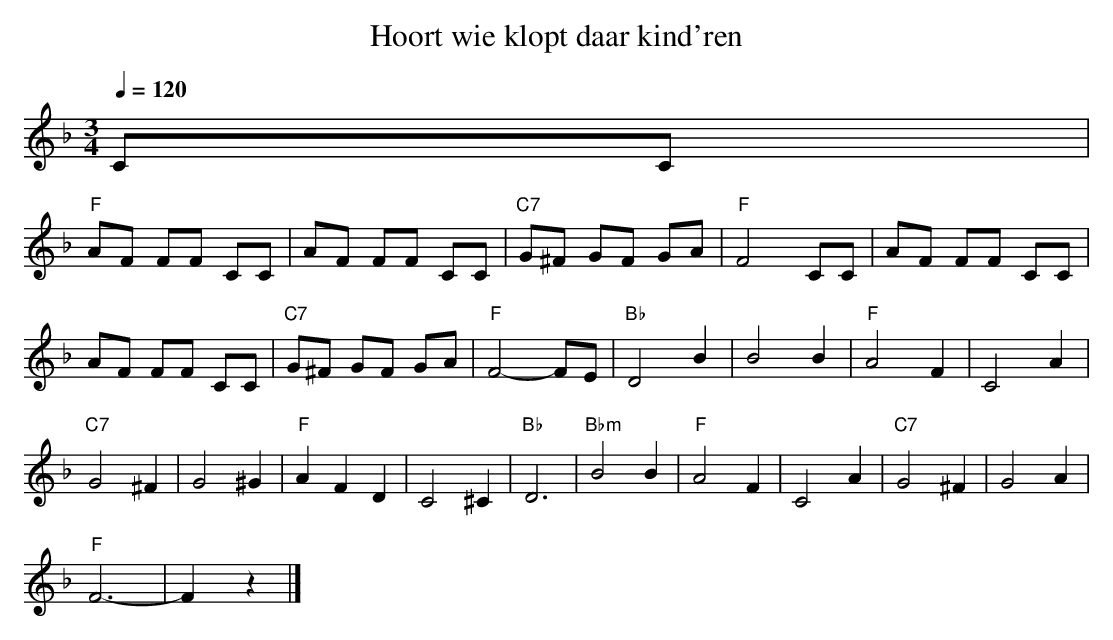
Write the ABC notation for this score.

X:1
T:Hoort wie klopt daar kind'ren
Q:1/4=120
M:3/4
L:1/8
K:F
CC |
"F"AF FF CC | AF FF CC | "C7"G^F GF GA | "F"F4 CC | AF FF CC |
AF FF CC | "C7"G^F GF GA | "F"F4- FE | "Bb"D4 B2 | B4 B2 | "F"A4 F2 | C4 A2 |
"C7"G4 ^F2 | G4 ^G2 | "F"A2 F2 D2 | C4 ^C2 | "Bb"D6 | "Bbm"B4 B2 | "F"A4 F2 | C4 A2 | "C7"G4 ^F2 | G4 A2 |
"F"F6- | F2 z2 |]
